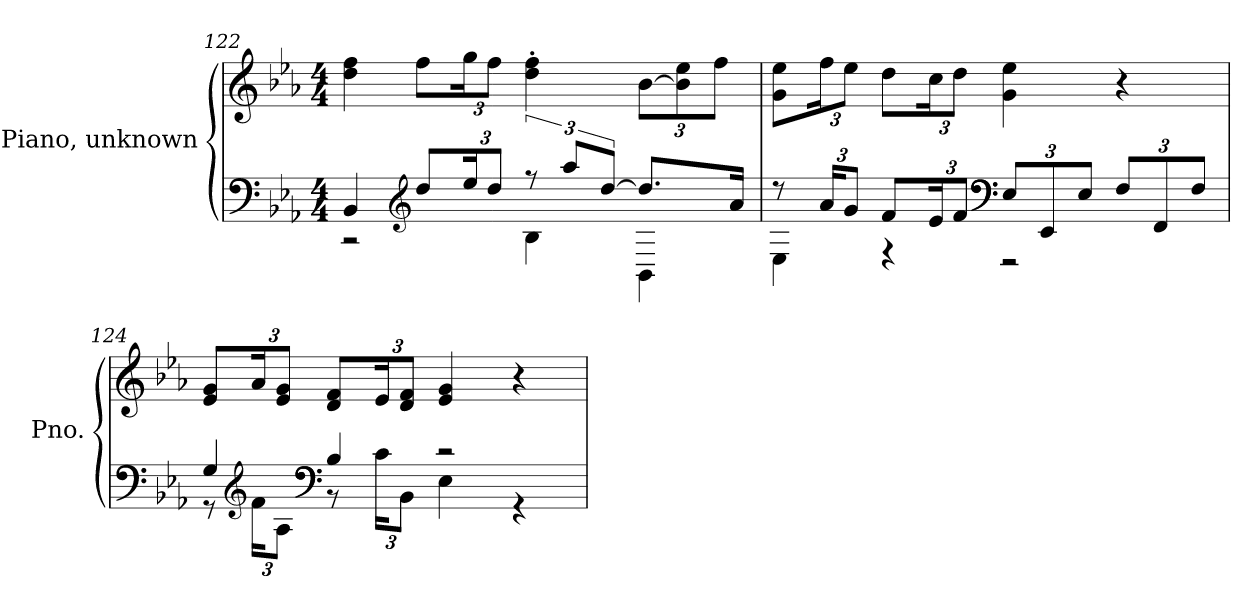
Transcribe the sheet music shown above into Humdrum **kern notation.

**kern	**kern
*part1	*part1
*staff2	*staff1
*I"Piano, unknown	*
*I'Pno.	*
!!LO:PB:g=z
*clefF4	*clefG2
*k[b-e-a-]	*k[b-e-a-]
*M4/4	*M4/4
=122	=122
*^	*
4BB-/	2r	4dd\ 4ff\
*clefG2	*	*
8dd/L	.	8ff\L
*Xbrackettup	*	*Xbrackettup
24ee-/K	.	24gg\K
12dd/J	.	12ff\J
*brackettup	*	*
12r	4B-\	4dd\' 4ff\'
12aa-/L	.	.
[12dd/J	.	.
8.dd/L]	4BB-\	[12b-\L
.	.	12b-\] 12ee-\
.	.	12ff\J
16a-/Jk	.	.
=123	=123	=123
8r	4E-\	8g\ 8ee-\L
*Xbrackettup	*	*
24a-/KL	.	24ff\K
12g/J	.	12ee-\J
8f/L	4r	8dd\L
24e-/K	.	24cc\K
12f/J	.	12dd\J
*clefF4	*	*
12E-/L	2r	4g\ 4ee-\
12EE-/	.	.
12E-/J	.	.
12F/L	.	4r
12FF/	.	.
12F/J	.	.
=124	=124	=124
4G/	8r	8e-/ 8g/L
*clefG2	*	*
.	24f\KL	24a-/K
.	12A-\J	12e-/ 12g/J
*clefF4	*	*
4B-/	8r	8d/ 8f/L
.	24c\KL	24e-/K
.	12BB-\J	12d/ 12f/J
2r	4E-\	4e-/ 4g/
.	4r	4r
*v	*v	*
=	=
*-	*-
